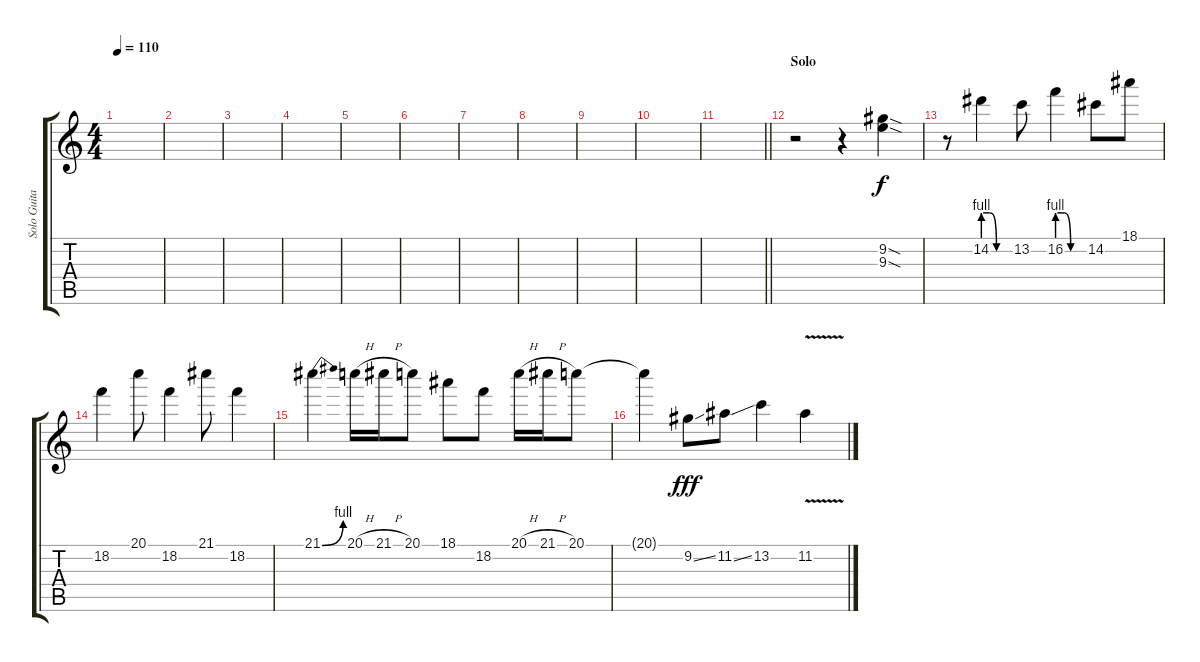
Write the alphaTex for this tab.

\track ("Solo Guitar 1" "Solo Guita") {instrument distortionguitar}
\staff {score tabs}
\tuning (E4 B3 G3 D3 A2 E2) {hide}
\ts (4 4)
\tempo 110
\clef g2
\ks c
|
|
|
|
|
|
|
|
|
|
\barLineRight lightlight
|
\section ("" "Solo")
r.2 r.4 (9.2{sod} 9.3{sod}).4 |
r.8 14.2{be (custom 0 4 15 4 30 0 60 0)}.4 13.2.8 16.2{be (custom 0 4 15 4 30 0 60 0)}.4 14.2.8 18.1.8 |
18.2.4 20.1.8 18.2.4 21.1.8 18.2.4 |
21.1{be (bend 0 0 60 4)}.4 20.1{h}.16 21.1{h}.16 20.1.8 18.1.8 18.2.8 20.1{h}.16 21.1{h}.16 20.1.8 |
20.1{t}.4{dy f} 9.2{ss}.8{dy fff} 11.2{ss}.8 13.2.4 11.2{v}.4
